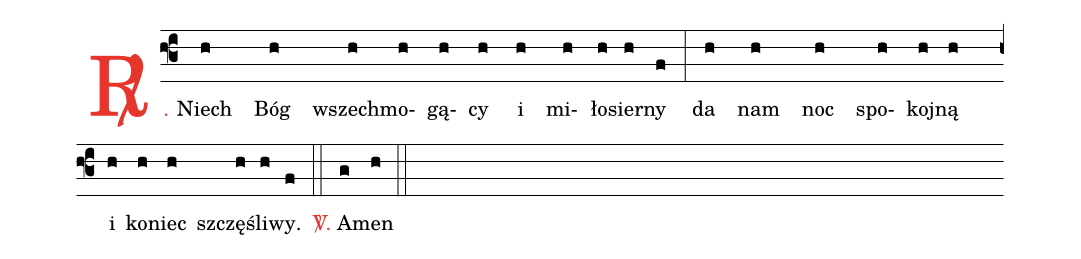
%%
(f3)<c><sp>R/</sp>.</c> Niech(h) Bóg(h) wszech(h)mo(h)gą(h)cy(h) i(h) mi(h)ło(h)sier(h)ny(f) (:)
da(h) nam(h) noc(h) spo(h)koj(h)ną(h) (z) i(h) ko(h)niec(h) szczę(h)śli(h)wy.(f) (::)
<c><sp>V/</sp>.</c> A(g)men(h) (::) (Z)
